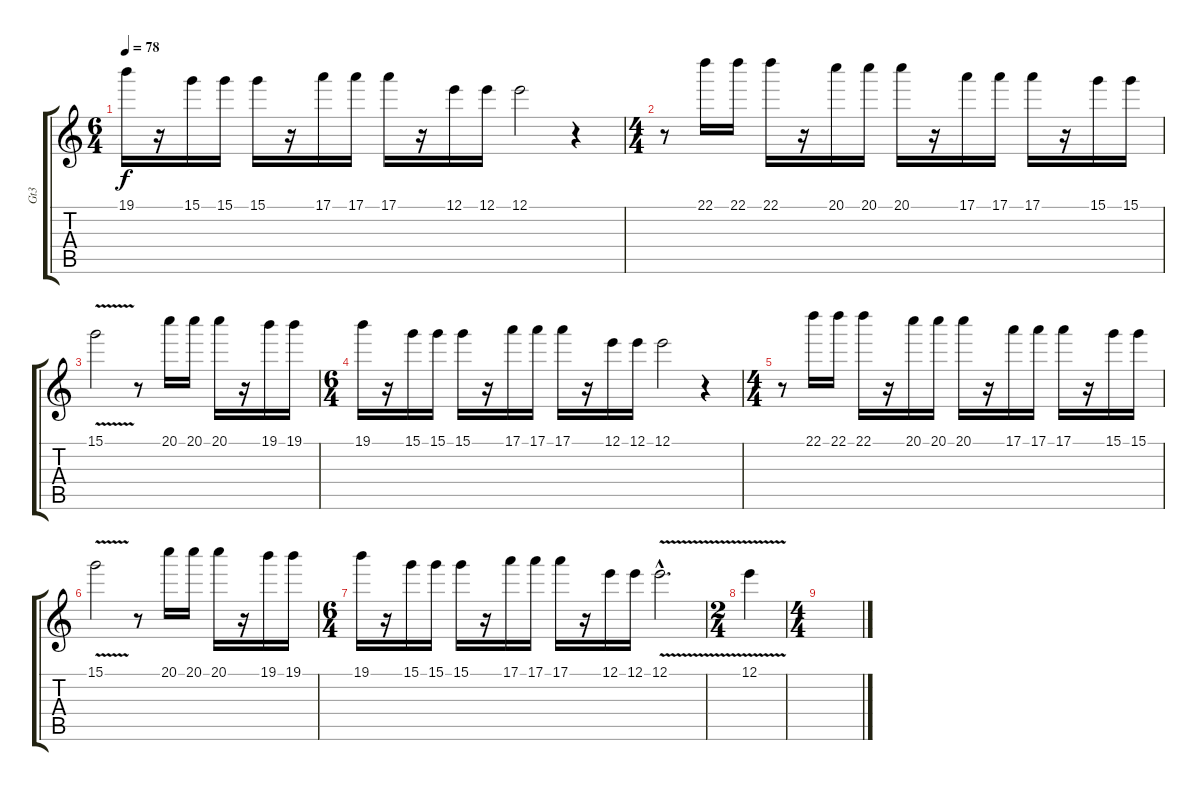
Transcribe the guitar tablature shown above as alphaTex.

\track ("Gt3" "Gt3") {instrument electricguitarmuted}
\staff {score tabs}
\tuning (E4 B3 G3 D3 A2 E2) {hide}
\ts (6 4)
\tempo 78
\clef g2
\ks c
19.1.16{dy f} r.16 15.1.16 15.1.16 15.1.16 r.16 17.1.16 17.1.16 17.1.16 r.16 12.1.16 12.1.16 12.1.2 r.4 |
\ts (4 4)
r.8 22.1.16 22.1.16 22.1.16 r.16 20.1.16 20.1.16 20.1.16 r.16 17.1.16 17.1.16 17.1.16 r.16 15.1.16 15.1.16 |
15.1{v}.2 r.8 20.1.16 20.1.16 20.1.16 r.16 19.1.16 19.1.16 |
\ts (6 4)
19.1.16 r.16 15.1.16 15.1.16 15.1.16 r.16 17.1.16 17.1.16 17.1.16 r.16 12.1.16 12.1.16 12.1.2 r.4 |
\ts (4 4)
r.8 22.1.16 22.1.16 22.1.16 r.16 20.1.16 20.1.16 20.1.16 r.16 17.1.16 17.1.16 17.1.16 r.16 15.1.16 15.1.16 |
15.1{v}.2 r.8 20.1.16 20.1.16 20.1.16 r.16 19.1.16 19.1.16 |
\ts (6 4)
19.1.16 r.16 15.1.16 15.1.16 15.1.16 r.16 17.1.16 17.1.16 17.1.16 r.16 12.1.16 12.1.16 12.1{v hac}.2{d} |
\ts (2 4)
12.1{v}.4 |
\ts (4 4)
